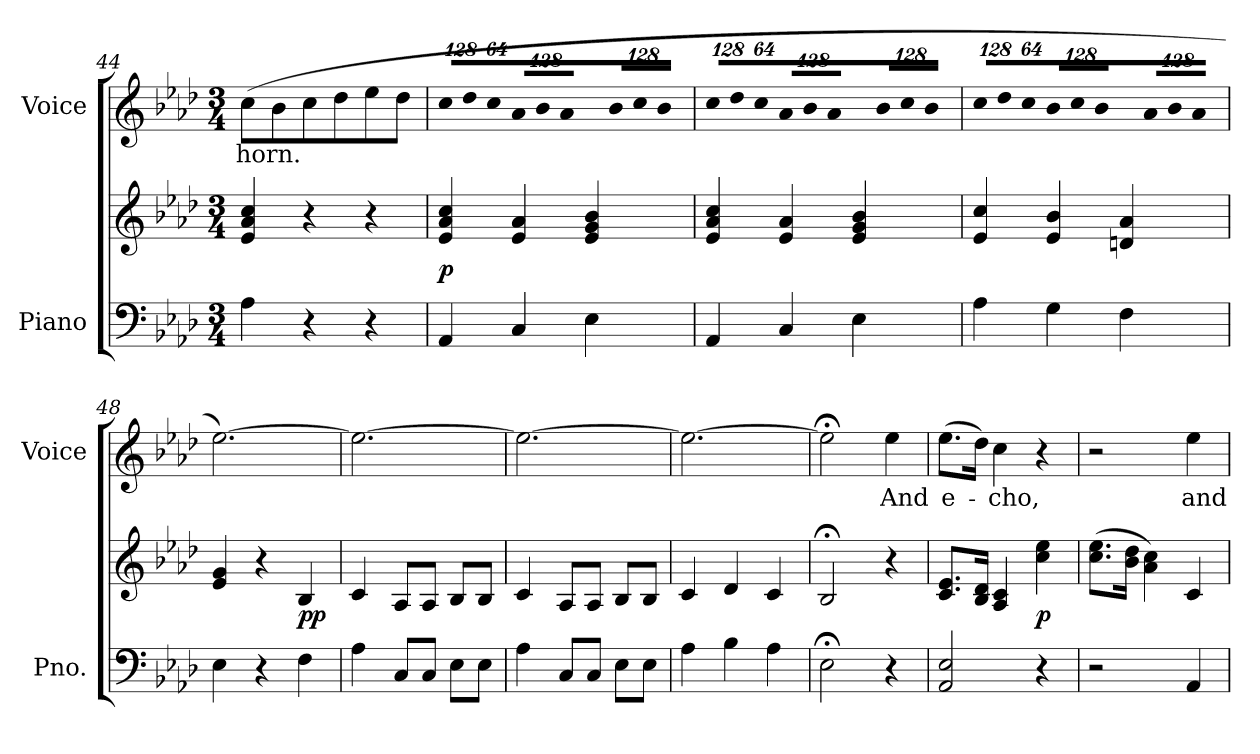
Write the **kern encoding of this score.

**kern	**kern	**dynam	**kern	**text
*part2	*part2	*part2	*part1	*part1
*staff3	*staff2	*staff2/3	*staff1	*staff1
*I"Piano	*	*	*I"Voice	*
*I'Pno.	*	*	*I'Voice	*
!!LO:LB:g=z
*clefF4	*clefG2	*	*clefG2	*
*k[b-e-a-d-]	*k[b-e-a-d-]	*	*k[b-e-a-d-]	*
*A-:	*A-:	*	*A-:	*
*M3/4	*M3/4	*	*M3/4	*
=44	=44	=44	=44	=44
!	!	!	!	!LO:LY:b:color=#000000
4A-i\	4e-i/ 4a-i 4cci	.	(8cci\L	horn.
.	.	.	8b-i\	.
4r	4r	.	8cci\	.
.	.	.	8dd-i\	.
4r	4r	.	8ee-i\	.
.	.	.	8dd-i\J	.
=45	=45	=45	=45	=45
*	*	*	*Xbrackettup	*
!	!	!	!LO:N:vis=8	!
4AA-i/	4e-i/ 4a-i 4cci	p	1024%85cci\L	.
!	!	!	!LO:N:vis=8	!
.	.	.	1024%85dd-i\	.
!	!	!	!LO:N:vis=8	!
.	.	.	512%43cci\J	.
!	!	!	!LO:N:vis=8	!
4Ci/	4e-i/ 4a-i	.	1024%85a-i/L	.
!	!	!	!LO:N:vis=8	!
.	.	.	1024%85b-i/	.
!	!	!	!LO:N:vis=8	!
.	.	.	512%43a-i/J	.
!	!	!	!LO:N:vis=8	!
4E-i\	4e-i/ 4gi 4b-i	.	1024%85b-i/L	.
!	!	!	!LO:N:vis=8	!
.	.	.	1024%85cci/	.
!	!	!	!LO:N:vis=8	!
.	.	.	512%43b-i/J	.
=46	=46	=46	=46	=46
!	!	!	!LO:N:vis=8	!
4AA-i/	4e-i/ 4a-i 4cci	.	1024%85cci\L	.
!	!	!	!LO:N:vis=8	!
.	.	.	1024%85dd-i\	.
!	!	!	!LO:N:vis=8	!
.	.	.	512%43cci\J	.
!	!	!	!LO:N:vis=8	!
4Ci/	4e-i/ 4a-i	.	1024%85a-i/L	.
!	!	!	!LO:N:vis=8	!
.	.	.	1024%85b-i/	.
!	!	!	!LO:N:vis=8	!
.	.	.	512%43a-i/J	.
!	!	!	!LO:N:vis=8	!
4E-i\	4e-i/ 4gi 4b-i	.	1024%85b-i/L	.
!	!	!	!LO:N:vis=8	!
.	.	.	1024%85cci/	.
!	!	!	!LO:N:vis=8	!
.	.	.	512%43b-i/J	.
=47	=47	=47	=47	=47
!	!	!	!LO:N:vis=8	!
4A-i\	4e-i/ 4cci	.	1024%85cci\L	.
!	!	!	!LO:N:vis=8	!
.	.	.	1024%85dd-i\	.
!	!	!	!LO:N:vis=8	!
.	.	.	512%43cci\J	.
!	!	!	!LO:N:vis=8	!
4Gi\	4e-i/ 4b-i	.	1024%85b-i/L	.
!	!	!	!LO:N:vis=8	!
.	.	.	1024%85cci/	.
!	!	!	!LO:N:vis=8	!
.	.	.	512%43b-i/J	.
!	!	!	!LO:N:vis=8	!
4Fi\	4dni/ 4a-i	.	1024%85a-i/L	.
!	!	!	!LO:N:vis=8	!
.	.	.	1024%85b-i/	.
!	!	!	!LO:N:vis=8	!
.	.	.	512%43a-i/J	.
!!LO:PB:g=z
=48	=48	=48	=48	=48
4E-i\	4e-i/ 4gi	.	[2.ee-i\)	.
4r	4r	.	.	.
4Fi\	4B-i/	pp	.	.
=49	=49	=49	=49	=49
4A-i\	4ci/	.	2.ee-i\_	.
8Ci/L	8A-i/L	.	.	.
8Ci/J	8A-i/J	.	.	.
8E-i\L	8B-i/L	.	.	.
8E-i\J	8B-i/J	.	.	.
=50	=50	=50	=50	=50
4A-i\	4ci/	.	2.ee-i\_	.
8Ci/L	8A-i/L	.	.	.
8Ci/J	8A-i/J	.	.	.
8E-i\L	8B-i/L	.	.	.
8E-i\J	8B-i/J	.	.	.
=51	=51	=51	=51	=51
4A-i\	4ci/	.	2.ee-i\_	.
4B-i\	4d-i/	.	.	.
4A-i\	4ci/	.	.	.
=52	=52	=52	=52	=52
2E-;i\	2B-;i/	.	2ee-;i\]	.
!	!	!	!	!LO:LY:b:color=#000000
4r	4r	.	4ee-i\	And
!!LO:LB:g=z
=53	=53	=53	=53	=53
!	!	!	!	!LO:LY:b:color=#000000
2AA-i/ 2E-i	8.ci/ 8.e-iL	.	(8.ee-i\L	e-
.	16B-i/ 16d-iJk	.	16dd-i\Jk)	.
!	!	!	!	!LO:LY:b:color=#000000
.	4A-i/ 4ci	.	4cci\	-cho,
4r	4cci\ 4ee-i	p	4r	.
=54	=54	=54	=54	=54
2r	(8.cci\ 8.ee-iL	.	2r	.
.	16b-i\ 16dd-iJk	.	.	.
.	4a-i\ 4cci)	.	.	.
!	!	!	!	!LO:LY:b:color=#000000
4AA-i/	4ci/	.	4ee-i\	and
=	=	=	=	=
*-	*-	*-	*-	*-
